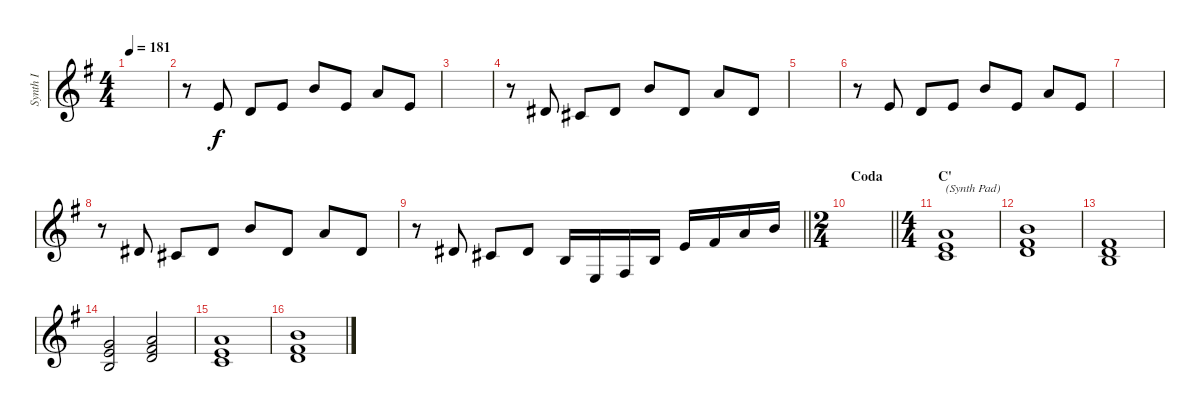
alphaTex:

\track ("Synth I" "Synth I") {solo instrument pad7halo}
\staff {score}
\tuning (E4 B3 G3 D3 A2 E2) {hide}
\ts (4 4)
\tempo 181
\clef g2
\ks g
|
r.8 0.1.8 3.2.8 0.1.8 7.1.8 0.1.8 5.1.8 0.1.8 |
|
r.8 4.2.8 2.2.8 4.2.8 7.1.8 4.2.8 5.1.8 4.2.8 |
|
r.8 0.1.8 3.2.8 0.1.8 7.1.8 0.1.8 5.1.8 0.1.8 |
|
r.8 4.2.8 2.2.8 4.2.8 7.1.8 4.2.8 5.1.8 4.2.8 |
\barLineRight lightlight
r.8 4.2.8 2.2.8 4.2.8 0.2.16 2.4.16 4.4.16 0.2.16 0.1.16 2.1.16 5.1.16 7.1.16 |
\ts (2 4)
\section ("" "Coda")
\barLineRight lightlight
|
\ts (4 4)
\section ("" "C'")
(5.1 5.2 5.3).1{txt "(Synth Pad)" volume 8 instrument pad7halo} |
(2.1 3.2 16.3).1 |
(2.1 3.2 4.3).1 |
(3.1 5.2 4.3).2 (2.1 3.2 14.3).2 |
(5.1 5.2 5.3).1 |
(2.1 3.2 16.3).1
